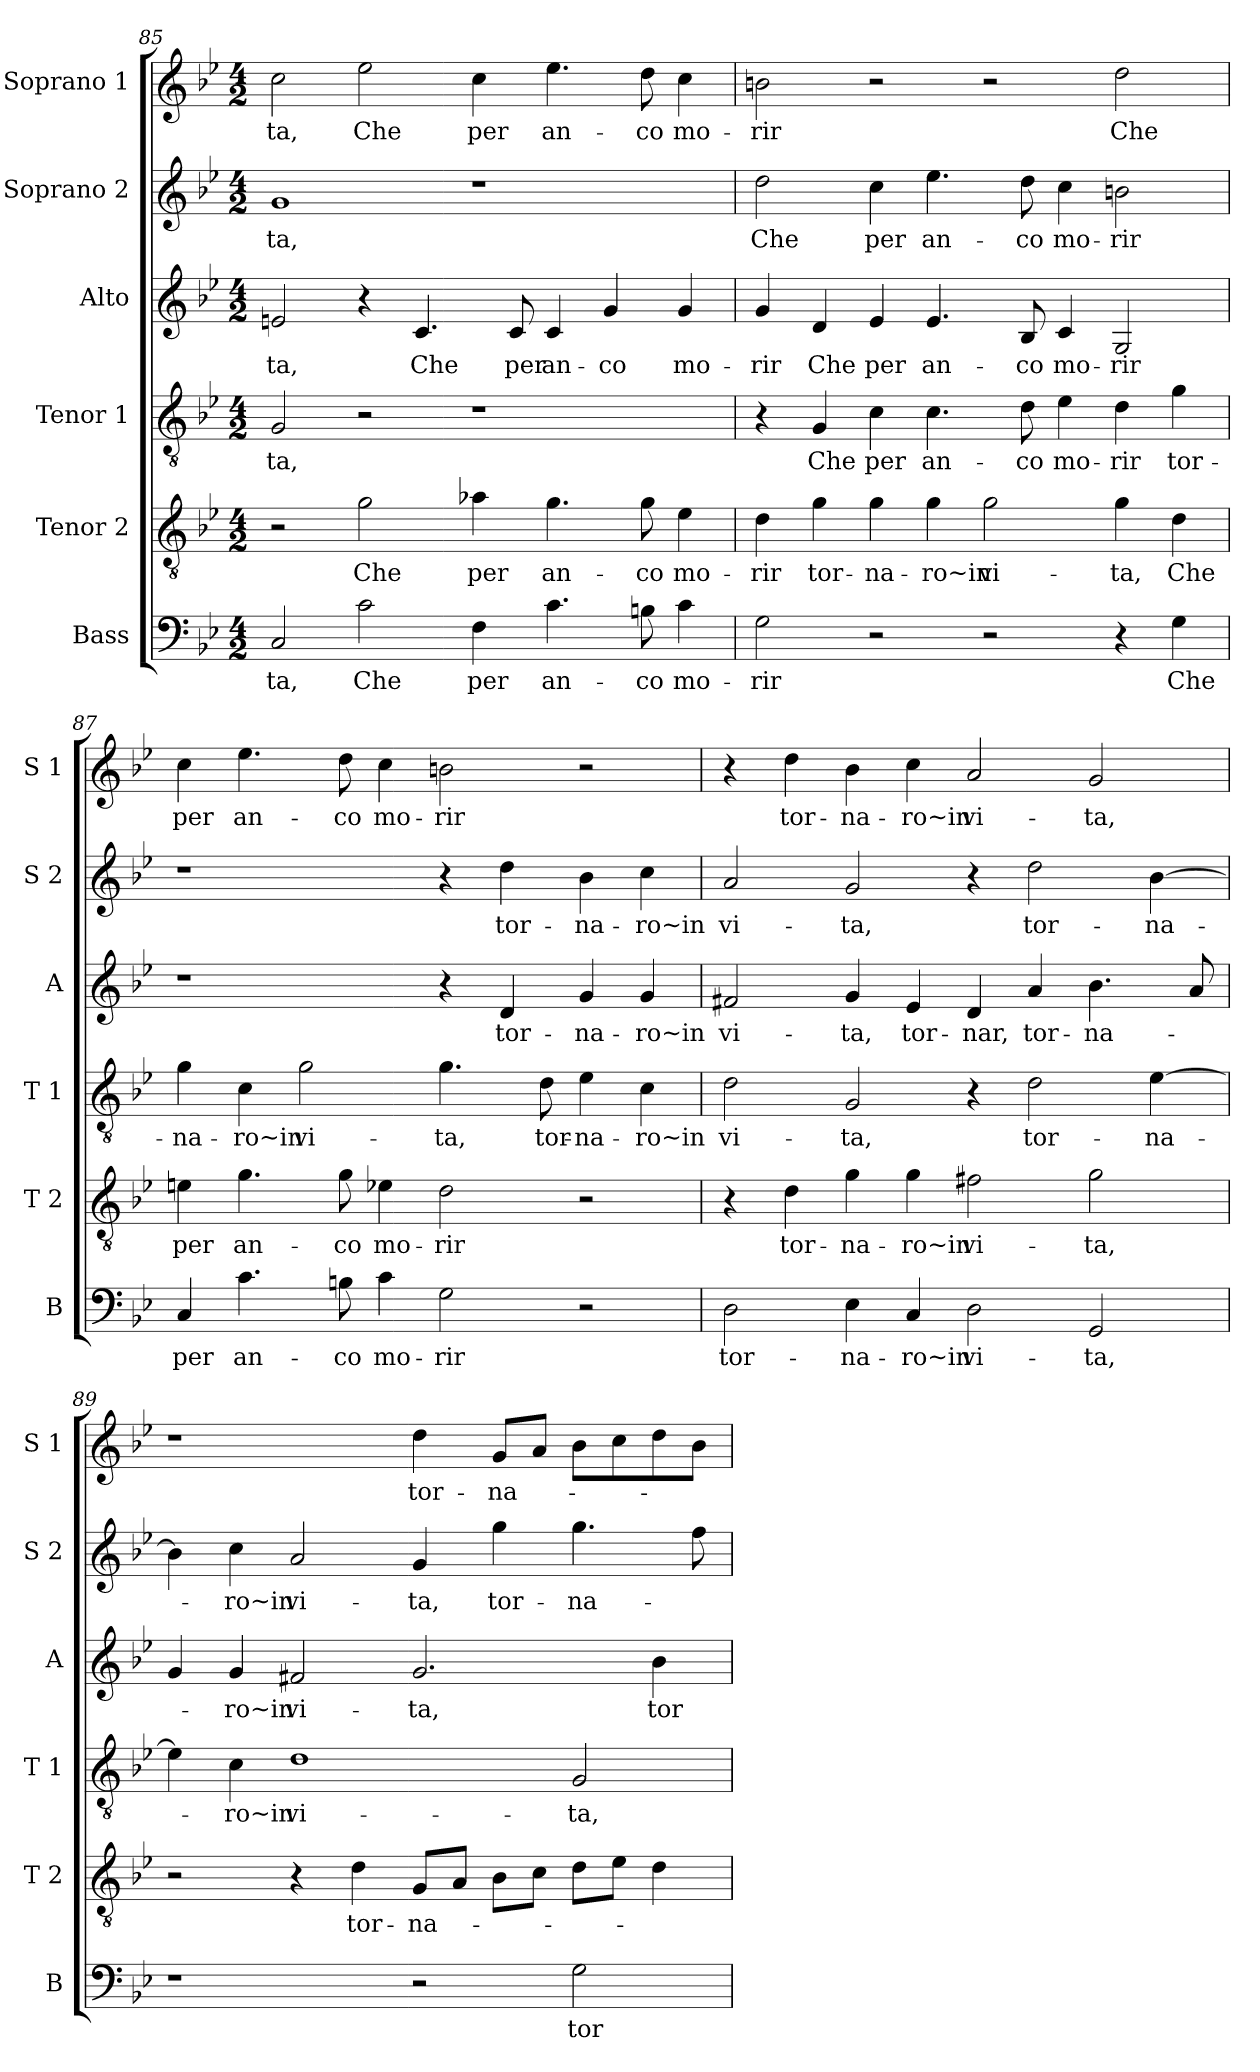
**kern	**text	**kern	**text	**kern	**text	**kern	**text	**kern	**text	**kern	**text
*part6	*part6	*part5	*part5	*part4	*part4	*part3	*part3	*part2	*part2	*part1	*part1
*staff6	*staff6	*staff5	*staff5	*staff4	*staff4	*staff3	*staff3	*staff2	*staff2	*staff1	*staff1
*I"Bass	*	*I"Tenor 2	*	*I"Tenor 1	*	*I"Alto	*	*I"Soprano 2	*	*I"Soprano 1	*
*I'B	*	*I'T 2	*	*I'T 1	*	*I'A	*	*I'S 2	*	*I'S 1	*
*clefF4	*	*clefGv2	*	*clefGv2	*	*clefG2	*	*clefG2	*	*clefG2	*
*k[b-e-]	*	*k[b-e-]	*	*k[b-e-]	*	*k[b-e-]	*	*k[b-e-]	*	*k[b-e-]	*
*B-:	*	*B-:	*	*B-:	*	*B-:	*	*B-:	*	*B-:	*
*M4/2	*	*M4/2	*	*M4/2	*	*M4/2	*	*M4/2	*	*M4/2	*
=85	=85	=85	=85	=85	=85	=85	=85	=85	=85	=85	=85
!	!LO:LY:b	!	!	!	!LO:LY:b	!	!LO:LY:b	!	!LO:LY:b	!	!LO:LY:b
2C/	-ta,	2r	.	2G/	-ta,	2en/	-ta,	1g	-ta,	2cc\	-ta,
!	!LO:LY:b	!	!LO:LY:b	!	!	!	!	!	!	!	!LO:LY:b
2c\	Che	2g\	Che	2r	.	4r	.	.	.	2ee-\	Che
!	!	!	!	!	!	!	!LO:LY:b	!	!	!	!
.	.	.	.	.	.	4.c/	Che	.	.	.	.
!	!LO:LY:b	!	!LO:LY:b	!	!	!	!	!	!	!	!LO:LY:b
4F\	per	4a-X\	per	1r	.	.	.	1r	.	4cc\	per
!	!	!	!	!	!	!	!LO:LY:b	!	!	!	!
.	.	.	.	.	.	8c/	per	.	.	.	.
!	!LO:LY:b	!	!LO:LY:b	!	!	!	!LO:LY:b	!	!	!	!LO:LY:b
4.c\	an-	4.g\	an-	.	.	4c/	an-	.	.	4.ee-\	an-
!	!	!	!	!	!	!	!LO:LY:b	!	!	!	!
.	.	.	.	.	.	4g/	-co	.	.	.	.
!	!LO:LY:b	!	!LO:LY:b	!	!	!	!	!	!	!	!LO:LY:b
8Bn\	-co	8g\	-co	.	.	.	.	.	.	8dd\	-co
!	!LO:LY:b	!	!LO:LY:b	!	!	!	!LO:LY:b	!	!	!	!LO:LY:b
4c\	mo-	4e-\	mo-	.	.	4g/	mo-	.	.	4cc\	mo-
=86	=86	=86	=86	=86	=86	=86	=86	=86	=86	=86	=86
!	!LO:LY:b	!	!LO:LY:b	!	!	!	!LO:LY:b	!	!LO:LY:b	!	!LO:LY:b
2G\	-rir	4d\	-rir	4r	.	4g/	-rir	2dd\	Che	2bn\	-rir
!	!	!	!LO:LY:b	!	!LO:LY:b	!	!LO:LY:b	!	!	!	!
.	.	4g\	tor-	4G/	Che	4d/	Che	.	.	.	.
!	!	!	!LO:LY:b	!	!LO:LY:b	!	!LO:LY:b	!	!LO:LY:b	!	!
2r	.	4g\	-na-	4c\	per	4e-/	per	4cc\	per	2r	.
!	!	!	!LO:LY:b	!	!LO:LY:b	!	!LO:LY:b	!	!LO:LY:b	!	!
.	.	4g\	-ro~in	4.c\	an-	4.e-/	an-	4.ee-\	an-	.	.
!	!	!	!LO:LY:b	!	!	!	!	!	!	!	!
2r	.	2g\	vi-	.	.	.	.	.	.	2r	.
!	!	!	!	!	!LO:LY:b	!	!LO:LY:b	!	!LO:LY:b	!	!
.	.	.	.	8d\	-co	8B-/	-co	8dd\	-co	.	.
!	!	!	!	!	!LO:LY:b	!	!LO:LY:b	!	!LO:LY:b	!	!
.	.	.	.	4e-\	mo-	4c/	mo-	4cc\	mo-	.	.
!	!	!	!LO:LY:b	!	!LO:LY:b	!	!LO:LY:b	!	!LO:LY:b	!	!LO:LY:b
4r	.	4g\	-ta,	4d\	-rir	2G/	-rir	2bn\	-rir	2dd\	Che
!	!LO:LY:b	!	!LO:LY:b	!	!LO:LY:b	!	!	!	!	!	!
4G\	Che	4d\	Che	4g\	tor-	.	.	.	.	.	.
!!LO:LB:g=z
=87	=87	=87	=87	=87	=87	=87	=87	=87	=87	=87	=87
!	!LO:LY:b	!	!LO:LY:b	!	!LO:LY:b	!	!	!	!	!	!LO:LY:b
4C/	per	4en\	per	4g\	-na-	1r	.	1r	.	4cc\	per
!	!LO:LY:b	!	!LO:LY:b	!	!LO:LY:b	!	!	!	!	!	!LO:LY:b
4.c\	an-	4.g\	an-	4c\	-ro~in	.	.	.	.	4.ee-\	an-
!	!	!	!	!	!LO:LY:b	!	!	!	!	!	!
.	.	.	.	2g\	vi-	.	.	.	.	.	.
!	!LO:LY:b	!	!LO:LY:b	!	!	!	!	!	!	!	!LO:LY:b
8Bn\	-co	8g\	-co	.	.	.	.	.	.	8dd\	-co
!	!LO:LY:b	!	!LO:LY:b	!	!	!	!	!	!	!	!LO:LY:b
4c\	mo-	4e-X\	mo-	.	.	.	.	.	.	4cc\	mo-
!	!LO:LY:b	!	!LO:LY:b	!	!LO:LY:b	!	!	!	!	!	!LO:LY:b
2G\	-rir	2d\	-rir	4.g\	-ta,	4r	.	4r	.	2bn\	-rir
!	!	!	!	!	!	!	!LO:LY:b	!	!LO:LY:b	!	!
.	.	.	.	.	.	4d/	tor-	4dd\	tor-	.	.
!	!	!	!	!	!LO:LY:b	!	!	!	!	!	!
.	.	.	.	8d\	tor-	.	.	.	.	.	.
!	!	!	!	!	!LO:LY:b	!	!LO:LY:b	!	!LO:LY:b	!	!
2r	.	2r	.	4e-\	-na-	4g/	-na-	4b-\	-na-	2r	.
!	!	!	!	!	!LO:LY:b	!	!LO:LY:b	!	!LO:LY:b	!	!
.	.	.	.	4c\	-ro~in	4g/	-ro~in	4cc\	-ro~in	.	.
=88	=88	=88	=88	=88	=88	=88	=88	=88	=88	=88	=88
!	!LO:LY:b	!	!	!	!LO:LY:b	!	!LO:LY:b	!	!LO:LY:b	!	!
2D\	tor-	4r	.	2d\	vi-	2f#X/	vi-	2a/	vi-	4r	.
!	!	!	!LO:LY:b	!	!	!	!	!	!	!	!LO:LY:b
.	.	4d\	tor-	.	.	.	.	.	.	4dd\	tor-
!	!LO:LY:b	!	!LO:LY:b	!	!LO:LY:b	!	!LO:LY:b	!	!LO:LY:b	!	!LO:LY:b
4E-\	-na-	4g\	-na-	2G/	-ta,	4g/	-ta,	2g/	-ta,	4b-\	-na-
!	!LO:LY:b	!	!LO:LY:b	!	!	!	!LO:LY:b	!	!	!	!LO:LY:b
4C/	-ro~in	4g\	-ro~in	.	.	4e-/	tor-	.	.	4cc\	-ro~in
!	!LO:LY:b	!	!LO:LY:b	!	!	!	!LO:LY:b	!	!	!	!LO:LY:b
2D\	vi-	2f#X\	vi-	4r	.	4d/	-nar,	4r	.	2a/	vi-
!	!	!	!	!	!LO:LY:b	!	!LO:LY:b	!	!LO:LY:b	!	!
.	.	.	.	2d\	tor-	4a/	tor-	2dd\	tor-	.	.
!	!LO:LY:b	!	!LO:LY:b	!	!	!	!LO:LY:b	!	!	!	!LO:LY:b
2GG/	-ta,	2g\	-ta,	.	.	4.b-\	-na-	.	.	2g/	-ta,
!	!	!	!	!	!LO:LY:b	!	!	!	!LO:LY:b	!	!
.	.	.	.	[4e-\	-na-	.	.	[4b-\	-na-	.	.
.	.	.	.	.	.	8a/	.	.	.	.	.
=89	=89	=89	=89	=89	=89	=89	=89	=89	=89	=89	=89
1r	.	2r	.	4e-\]	.	4g/	.	4b-\]	.	1r	.
!	!	!	!	!	!LO:LY:b	!	!LO:LY:b	!	!LO:LY:b	!	!
.	.	.	.	4c\	-ro~in	4g/	-ro~in	4cc\	-ro~in	.	.
!	!	!	!	!	!LO:LY:b	!	!LO:LY:b	!	!LO:LY:b	!	!
.	.	4r	.	1d	vi-	2f#X/	vi-	2a/	vi-	.	.
!	!	!	!LO:LY:b	!	!	!	!	!	!	!	!
.	.	4d\	tor-	.	.	.	.	.	.	.	.
!	!	!	!LO:LY:b	!	!	!	!LO:LY:b	!	!LO:LY:b	!	!LO:LY:b
2r	.	8G/L	-na-	.	.	2.g/	-ta,	4g/	-ta,	4dd\	tor-
.	.	8A/J	.	.	.	.	.	.	.	.	.
!	!	!	!	!	!	!	!	!	!LO:LY:b	!	!LO:LY:b
.	.	8B-\L	.	.	.	.	.	4gg\	tor-	8g/L	-na-
.	.	8c\J	.	.	.	.	.	.	.	8a/J	.
!	!LO:LY:b	!	!	!	!LO:LY:b	!	!	!	!LO:LY:b	!	!
2G\	tor-	8d\L	.	2G/	-ta,	.	.	4.gg\	-na-	8b-\L	.
.	.	8e-\J	.	.	.	.	.	.	.	8cc\	.
!	!	!	!	!	!	!	!LO:LY:b	!	!	!	!
.	.	4d\	.	.	.	4b-\	tor-	.	.	8dd\	.
.	.	.	.	.	.	.	.	8ff\	.	8b-\J	.
=	=	=	=	=	=	=	=	=	=	=	=
*-	*-	*-	*-	*-	*-	*-	*-	*-	*-	*-	*-
